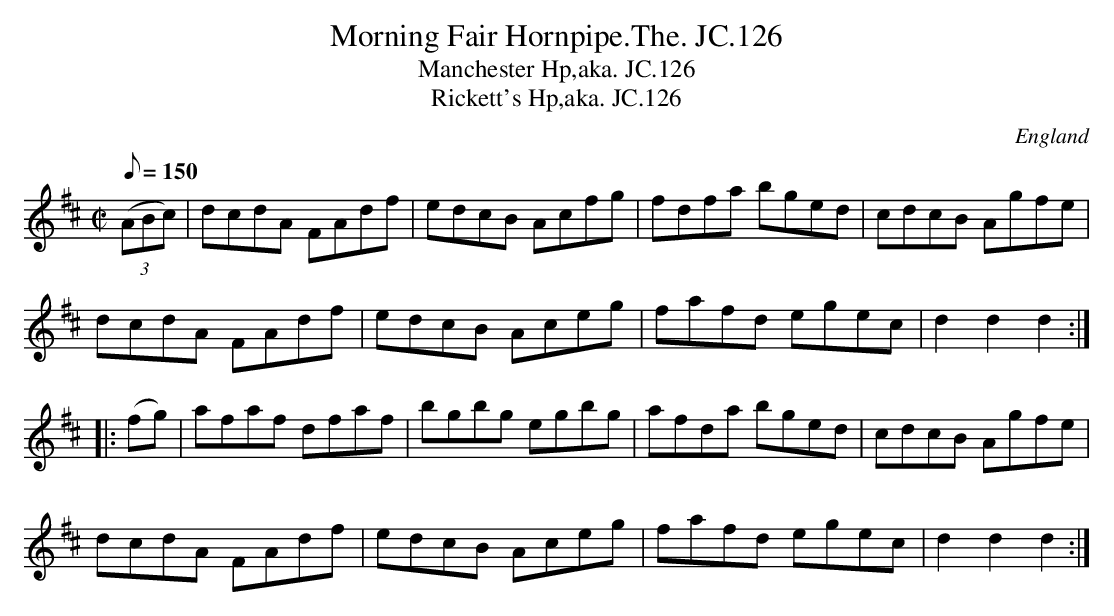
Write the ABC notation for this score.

X:1
T:Morning Fair Hornpipe.The. JC.126
T:Manchester Hp,aka. JC.126
T:Rickett's Hp,aka. JC.126
M:C|
L:1/8
Q:150
O:England
K:D
((3ABc)|dcdA FAdf|edcB Acfg|fdfa bged|cdcB Agfe|!
dcdA FAdf|edcB Aceg|fafd egec|d2d2d2:|!
|:(fg)|afaf dfaf|bgbg egbg|afda bged|cdcB Agfe|!
dcdA FAdf|edcB Aceg|fafd egec|d2d2d2:|]
